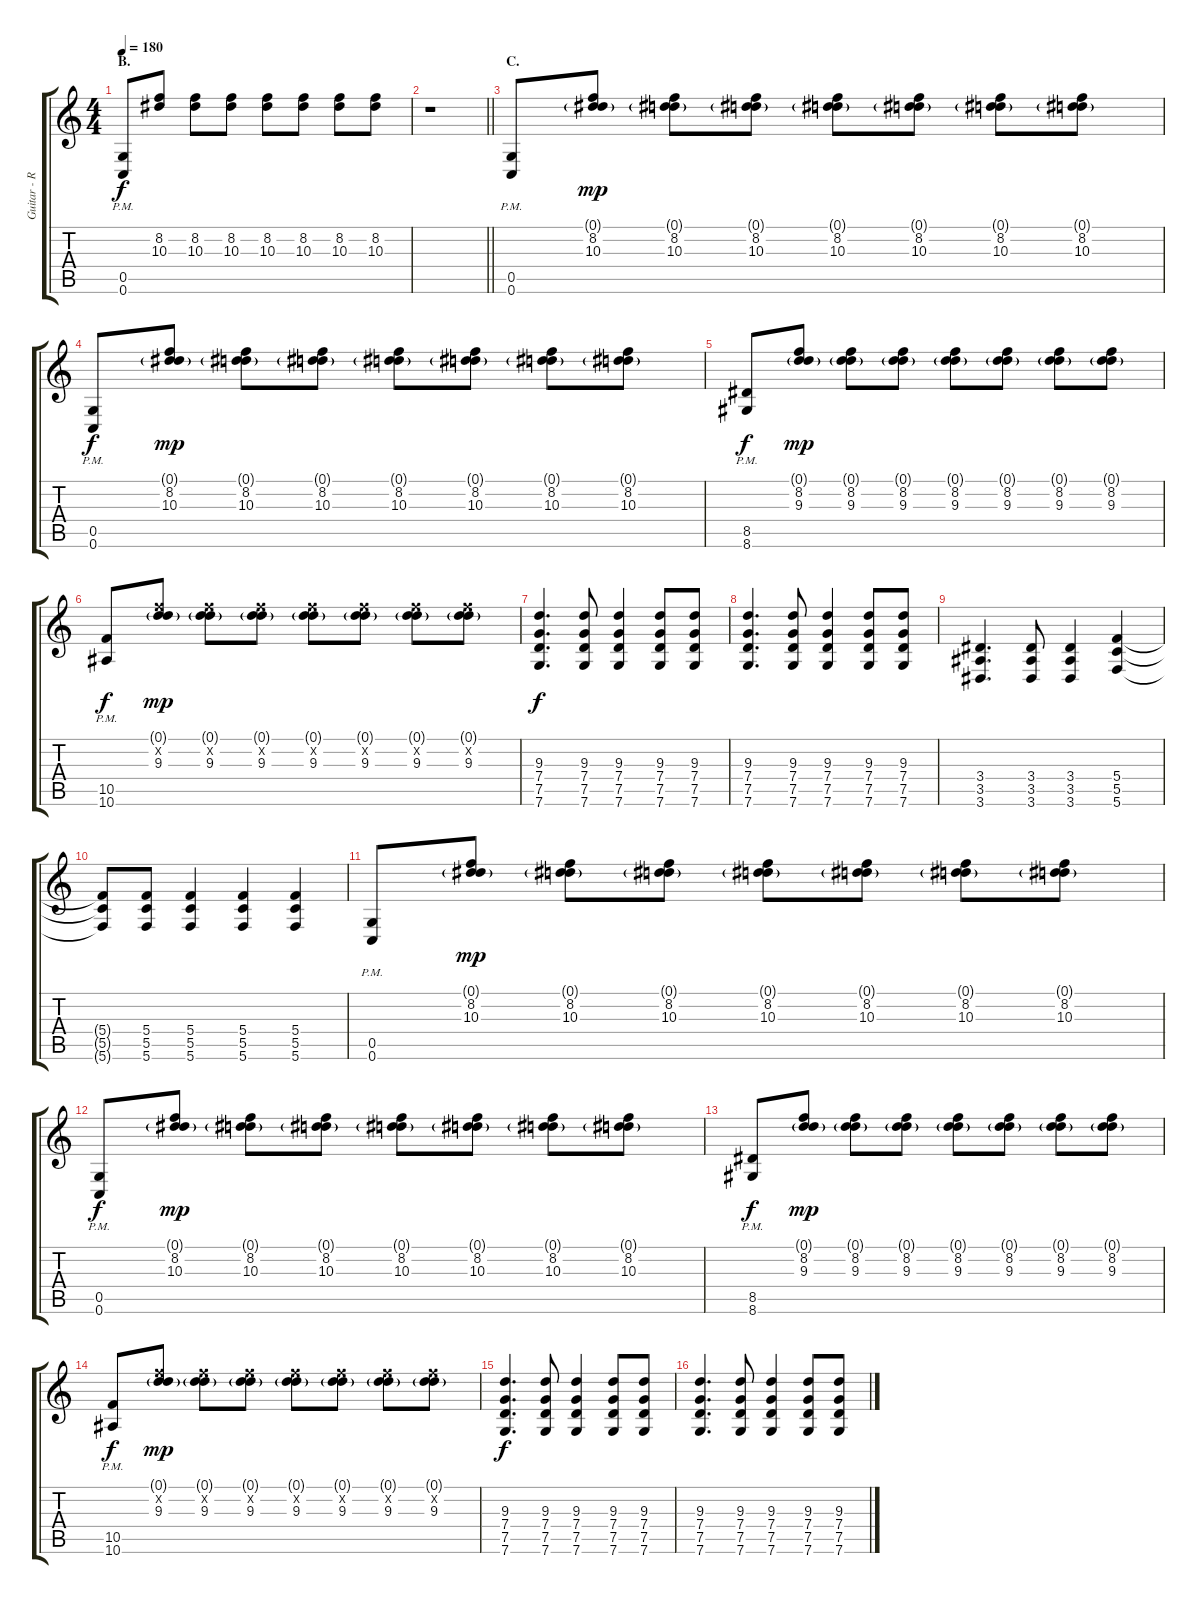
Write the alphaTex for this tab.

\track ("Guitar - Right" "Guitar - R") {instrument distortionguitar}
\staff {score tabs}
\tuning (D4 A3 F3 C3 G2 C2) {hide}
\ts (4 4)
\section ("" "B.")
\tempo 180
\clef g2
\ks c
(0.5{pm} 0.6{pm}).8{dy f} (8.2 10.3).8 (8.2 10.3).8 (8.2 10.3).8 (8.2 10.3).8 (8.2 10.3).8 (8.2 10.3).8 (8.2 10.3).8 |
\barLineRight lightlight
r.1 |
\section ("" "C.")
(0.5{pm} 0.6{pm}).8 (0.1{g} 8.2 10.3).8{dy mp} (0.1{g} 8.2 10.3).8 (0.1{g} 8.2 10.3).8 (0.1{g} 8.2 10.3).8 (0.1{g} 8.2 10.3).8 (0.1{g} 8.2 10.3).8 (0.1{g} 8.2 10.3).8 |
(0.5{pm} 0.6{pm}).8{dy f} (0.1{g} 8.2 10.3).8{dy mp} (0.1{g} 8.2 10.3).8 (0.1{g} 8.2 10.3).8 (0.1{g} 8.2 10.3).8 (0.1{g} 8.2 10.3).8 (0.1{g} 8.2 10.3).8 (0.1{g} 8.2 10.3).8 |
(8.5{pm} 8.6{pm}).8{dy f} (0.1{g} 8.2 9.3).8{dy mp} (0.1{g} 8.2 9.3).8 (0.1{g} 8.2 9.3).8 (0.1{g} 8.2 9.3).8 (0.1{g} 8.2 9.3).8 (0.1{g} 8.2 9.3).8 (0.1{g} 8.2 9.3).8 |
(10.5{pm} 10.6{pm}).8{dy f} (0.1{g} 8.2{x} 9.3).8{dy mp} (0.1{g} 8.2{x} 9.3).8 (0.1{g} 8.2{x} 9.3).8 (0.1{g} 8.2{x} 9.3).8 (0.1{g} 8.2{x} 9.3).8 (0.1{g} 8.2{x} 9.3).8 (0.1{g} 8.2{x} 9.3).8 |
(9.3 7.4 7.5 7.6).4{d dy f} (9.3 7.4 7.5 7.6).8 (9.3 7.4 7.5 7.6).4 (9.3 7.4 7.5 7.6).8 (9.3 7.4 7.5 7.6).8 |
(9.3 7.4 7.5 7.6).4{d} (9.3 7.4 7.5 7.6).8 (9.3 7.4 7.5 7.6).4 (9.3 7.4 7.5 7.6).8 (9.3 7.4 7.5 7.6).8 |
(3.4 3.5 3.6).4{d} (3.4 3.5 3.6).8 (3.4 3.5 3.6).4 (5.4 5.5 5.6).4 |
(5.4{t} 5.5{t} 5.6{t}).8 (5.4 5.5 5.6).8 (5.4 5.5 5.6).4 (5.4 5.5 5.6).4 (5.4 5.5 5.6).4 |
(0.5{pm} 0.6{pm}).8 (0.1{g} 8.2 10.3).8{dy mp} (0.1{g} 8.2 10.3).8 (0.1{g} 8.2 10.3).8 (0.1{g} 8.2 10.3).8 (0.1{g} 8.2 10.3).8 (0.1{g} 8.2 10.3).8 (0.1{g} 8.2 10.3).8 |
(0.5{pm} 0.6{pm}).8{dy f} (0.1{g} 8.2 10.3).8{dy mp} (0.1{g} 8.2 10.3).8 (0.1{g} 8.2 10.3).8 (0.1{g} 8.2 10.3).8 (0.1{g} 8.2 10.3).8 (0.1{g} 8.2 10.3).8 (0.1{g} 8.2 10.3).8 |
(8.5{pm} 8.6{pm}).8{dy f} (0.1{g} 8.2 9.3).8{dy mp} (0.1{g} 8.2 9.3).8 (0.1{g} 8.2 9.3).8 (0.1{g} 8.2 9.3).8 (0.1{g} 8.2 9.3).8 (0.1{g} 8.2 9.3).8 (0.1{g} 8.2 9.3).8 |
(10.5{pm} 10.6{pm}).8{dy f} (0.1{g} 8.2{x} 9.3).8{dy mp} (0.1{g} 8.2{x} 9.3).8 (0.1{g} 8.2{x} 9.3).8 (0.1{g} 8.2{x} 9.3).8 (0.1{g} 8.2{x} 9.3).8 (0.1{g} 8.2{x} 9.3).8 (0.1{g} 8.2{x} 9.3).8 |
(9.3 7.4 7.5 7.6).4{d dy f} (9.3 7.4 7.5 7.6).8 (9.3 7.4 7.5 7.6).4 (9.3 7.4 7.5 7.6).8 (9.3 7.4 7.5 7.6).8 |
(9.3 7.4 7.5 7.6).4{d} (9.3 7.4 7.5 7.6).8 (9.3 7.4 7.5 7.6).4 (9.3 7.4 7.5 7.6).8 (9.3 7.4 7.5 7.6).8
